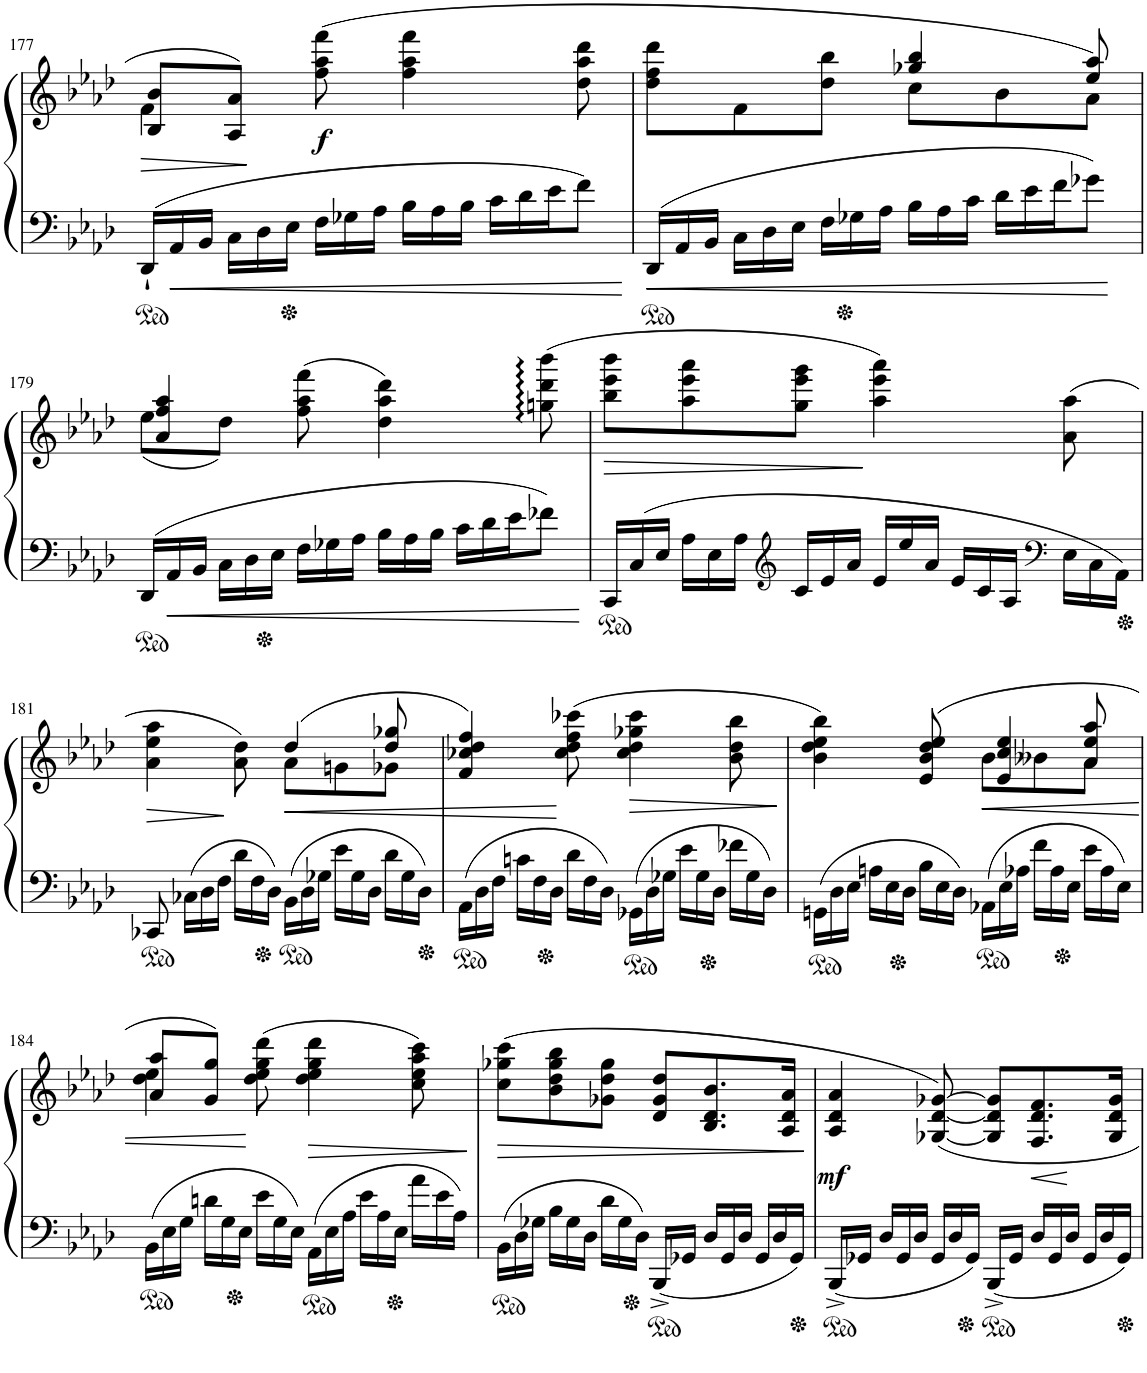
**kern	**kern	**dynam
*part1	*part1	*part1
*staff2	*staff1	*staff1/2
*I"Pianinas	*	*
!!LO:PB:g=z
*clefF4	*clefG2	*
*k[b-e-a-d-]	*k[b-e-a-d-]	*
*M6/8	*M6/8	*
*Xbrackettup	*	*
=177	=177	=177
*	*^	*
24DD-`/LL	8B-/ 8b-/L	4f\	.
24AA-/	.	.	.
24BB-/JJ	.	.	.
24C\LL	8A-/ 8a-/J	.	.
24D-\	.	.	.
24E-\JJ	.	.	.
!	!	!	!LO:DY:b
24F\LL	(>8ff\ 8aa-\ 8fff\	2ryy	f
24G-X\	.	.	.
24A-\JJ	.	.	.
24B-\LL	4ff\ 4aa-\ 4fff\	.	.
24A-\	.	.	.
24B-\JJ	.	.	.
24c\LL	.	.	.
24d-\	.	.	.
24e-\J	.	.	.
8f\J	8dd-\ 8aa-\ 8ddd-\	.	.
=178	=178	=178	=178
24DD-/LL	8dd-\ 8ff\ 8ddd-\L	4.ryy	.
24AA-/	.	.	.
24BB-/JJ	.	.	.
24C\LL	8f\	.	.
24D-\	.	.	.
24E-\JJ	.	.	.
24F\LL	8dd-\ 8bb-\J	.	.
24G-X\	.	.	.
24A-\JJ	.	.	.
24B-\LL	4gg-X/ 4bb-/	8cc\L	.
24A-\	.	.	.
24c\JJ	.	.	.
24d-\LL	.	8b-\	.
24e-\	.	.	.
24f\J	.	.	.
8g-X\J	8ee-/ 8aa-/)	8a-\J	.
!!LO:LB:g=z	!!
=179	=179	=179	=179
24DD-/LL	4a-/ 4ff/ 4aa-/	(8ee-\L	.
!	!	!	!LO:HP:b=2
24AA-/	.	.	<
24BB-/JJ	.	.	.
24C\LL	.	8dd-\J)	.
24D-\	.	.	.
24E-\JJ	.	.	.
24F\LL	(>8ff\ 8aa-\ 8fff\	2ryy	.
24G-X\	.	.	.
24A-\JJ	.	.	.
24B-\LL	4dd-\ 4aa-\ 4ddd-\)	.	.
24A-\	.	.	.
24B-\JJ	.	.	.
24c\LL	.	.	.
24d-\	.	.	.
24e-\J	.	.	.
8f-X\J	(>8ggn\ 8ddd-\ 8bbb-\	.	.
*	*v	*v	*
=180	=180	=180
!	!	!LO:HP:b
24CC/LL	8bb-\ 8eee-\ 8bbb-\L	>
24C/	.	.
24E-/JJ	.	.
24A-\LL	8aa-\ 8eee-\ 8aaa-\	.
24E-\	.	.
24A-\JJ	.	.
*clefG2	*	*
24c/LL	8gg\ 8eee-\ 8ggg\J	.
24e-/	.	.
24a-/JJ	.	.
24e-/LL	4aa-\ 4eee-\ 4aaa-\)	[
24ee-/	.	.
24a-/JJ	.	.
24e-/LL	.	.
24c/	.	.
24A-/JJ	.	.
*clefF4	*	*
*brackettup	*	*
24E-\LL	(8a-\^ 8aa-\^	.
24C\	.	.
24AA-\JJ	.	.
!!LO:LB:g=z
=181	=181	=181
!	!	!LO:HP:b
*	*^	*
8CC-X/	4a-\ 4ee-\ 4aa-\	4.ryy	>
*Xbrackettup	*	*	*
24C-X\LL	.	.	.
24D-\	.	.	.
24F\JJ	.	.	.
24d-\LL	8a-\ 8dd-\)	.	]
24F\	.	.	.
24D-\JJ	.	.	.
!	!	!	!LO:HP:b
24BB-\LL	(4dd-/	8a-\L	<
24D-\	.	.	.
24G-X\JJ	.	.	.
24e-\LL	.	8gn\	.
24G-\	.	.	.
24D-\JJ	.	.	.
24d-\LL	8dd-/ 8gg-X/	8g-X\J	.
24G-\	.	.	.
24D-\JJ	.	.	.
*	*v	*v	*
=182	=182	=182
24AA-\LL	4f/ 4cc-X/ 4dd-/ 4ff/)	.
24D-\	.	.
24F\JJ	.	.
24cn\LL	.	.
24F\	.	.
24D-\JJ	.	.
24d-\LL	(8cc-\ 8dd-\ 8ff\ 8ccc-X\	]
24F\	.	.
24D-\JJ	.	.
!	!	!LO:HP:b
24GG-X\LL	4cc-\ 4dd-\ 4gg-X\ 4ccc-\	>
24D-\	.	.
24G-X\JJ	.	.
24e-\LL	.	.
24G-\	.	.
24D-\JJ	.	.
24f-X\LL	8b-\ 8dd-\ 8bb-\	.
24G-\	.	.
24D-\JJ	.	.
.	.	[
=183	=183	=183
*	*^	*
24GGn\LL	4b-\ 4dd-\ 4ee-\ 4bb-\)	4.ryy	.
24D-\	.	.	.
24E-\JJ	.	.	.
24An\LL	.	.	.
24E-\	.	.	.
24D-\JJ	.	.	.
24B-\LL	(8e-/ 8b-/ 8dd-/ 8ee-/	.	.
24E-\	.	.	.
24D-\JJ	.	.	.
!	!	!	!LO:HP:b
24AA-X\LL	4e-/ 4cc/ 4ee-/	8b-\L	<
24E-\	.	.	.
24A-X\JJ	.	.	.
24f\LL	.	8b--X\	.
24A-\	.	.	.
24E-\JJ	.	.	.
24e-\LL	8a-/ 8ee-/ 8aa-/	8a-\J	.
24A-\	.	.	.
24E-\JJ	.	.	.
!!LO:LB:g=z	!!
=184	=184	=184	=184
24BB-\LL	8a-/ 8aa-/L	4dd-\ 4ee-\	.
24E-\	.	.	.
24G\JJ	.	.	.
24dn\LL	8g/ 8gg/J)	.	.
24G\	.	.	.
24E-\JJ	.	.	.
24e-\LL	(>8dd-\ 8ee-\ 8gg\ 8ddd-\	2ryy	]
24G\	.	.	.
24E-\JJ	.	.	.
!	!	!	!LO:HP:b
24AA-\LL	4dd-\ 4ee-\ 4gg\ 4ddd-\	.	>
24E-\	.	.	.
24A-\JJ	.	.	.
24e-\LL	.	.	.
24A-\	.	.	.
24E-\JJ	.	.	.
24a-\LL	8cc\ 8ee-\ 8aa-\ 8ccc\)	.	.
24e-\	.	.	.
24A-\JJ	.	.	.
*	*v	*v	*
.	.	[
=185	=185	=185
24BB-\LL	(8cc\ 8gg-X\ 8ccc\L	.
24D-\	.	.
24G-X\JJ	.	.
24B-\LL	8b-\ 8dd-\ 8gg-\ 8bb-\	.
24G-\	.	.
24D-\JJ	.	.
24d-\LL	8g-X\ 8dd-\ 8gg-\J	.
24G-\	.	.
24D-\JJ	.	.
16BBB-^/LL	8d-/ 8g-/ 8dd-/L	.
16GG-X/JJ	.	.
24D-/LL	8.B-/ 8.d-/ 8.b-/	.
24GG-/	.	.
24D-/JJ	.	.
24GG-/LL	.	.
24D-/	.	.
.	16A-/ 16d-/ 16a-/Jk	.
24GG-/JJ	.	.
.	.	]
=186	=186	=186
!	!	!LO:DY:a=2
16BBB-^/LL	4A-/ 4d-/ 4a-/	mf
16GG-X/JJ	.	.
24D-/LL	.	.
24GG-/	.	.
24D-/JJ	.	.
24GG-/LL	[8G-X/ [8d-/ [8g-X/)	.
24D-/	.	.
24GG-/JJ	.	.
16BBB-^/LL	8G-/] 8d-/] 8g-/]L	.
16GG-/JJ	.	.
24D-/LL	8.F/ 8.d-/ 8.f/	.
24GG-/	.	.
24D-/JJ	.	.
24GG-/LL	.	.
24D-/	.	.
.	16G-/ 16d-/ 16g-/Jk	.
24GG-/JJ	.	.
=	=	=
*-	*-	*-
